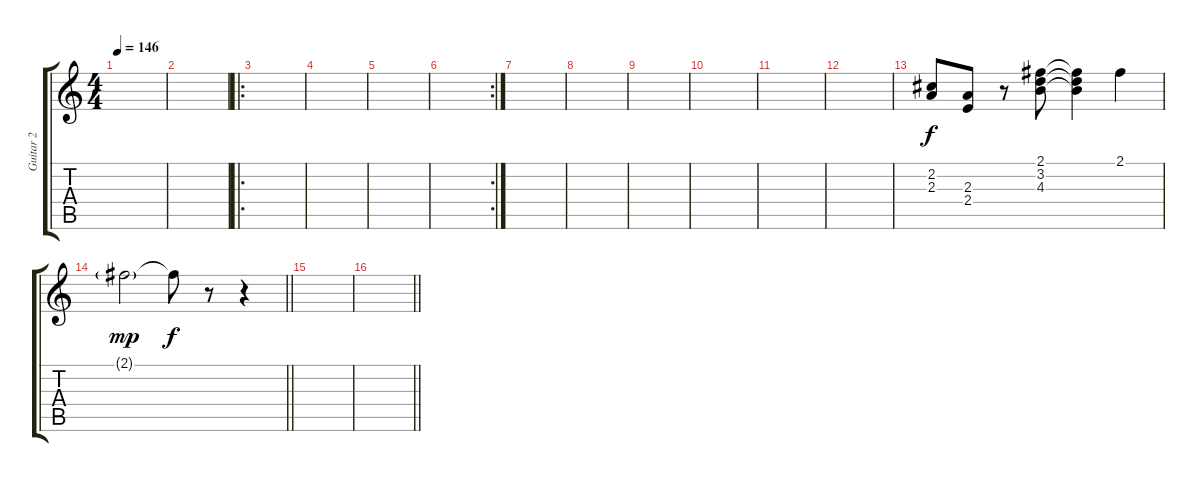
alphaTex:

\track ("Guitar 2" "Guitar 2") {instrument electricguitarclean}
\staff {score tabs}
\tuning (E4 B3 G3 D3 A2 E2) {hide}
\ts (4 4)
\tempo 146
\clef g2
\ks c
|
|
\ro
|
|
|
\rc 2
|
|
|
|
|
|
|
(2.2 2.3).8 (2.3 2.4).8 r.8 (2.1 3.2 4.3).8 (2.1{t} 3.2{t} 4.3{t}).4 2.1.4 |
\barLineRight lightlight
2.1{g}.2{dy mp} 2.1{t}.8{dy f} r.8 r.4 |
|
\barLineRight lightlight
